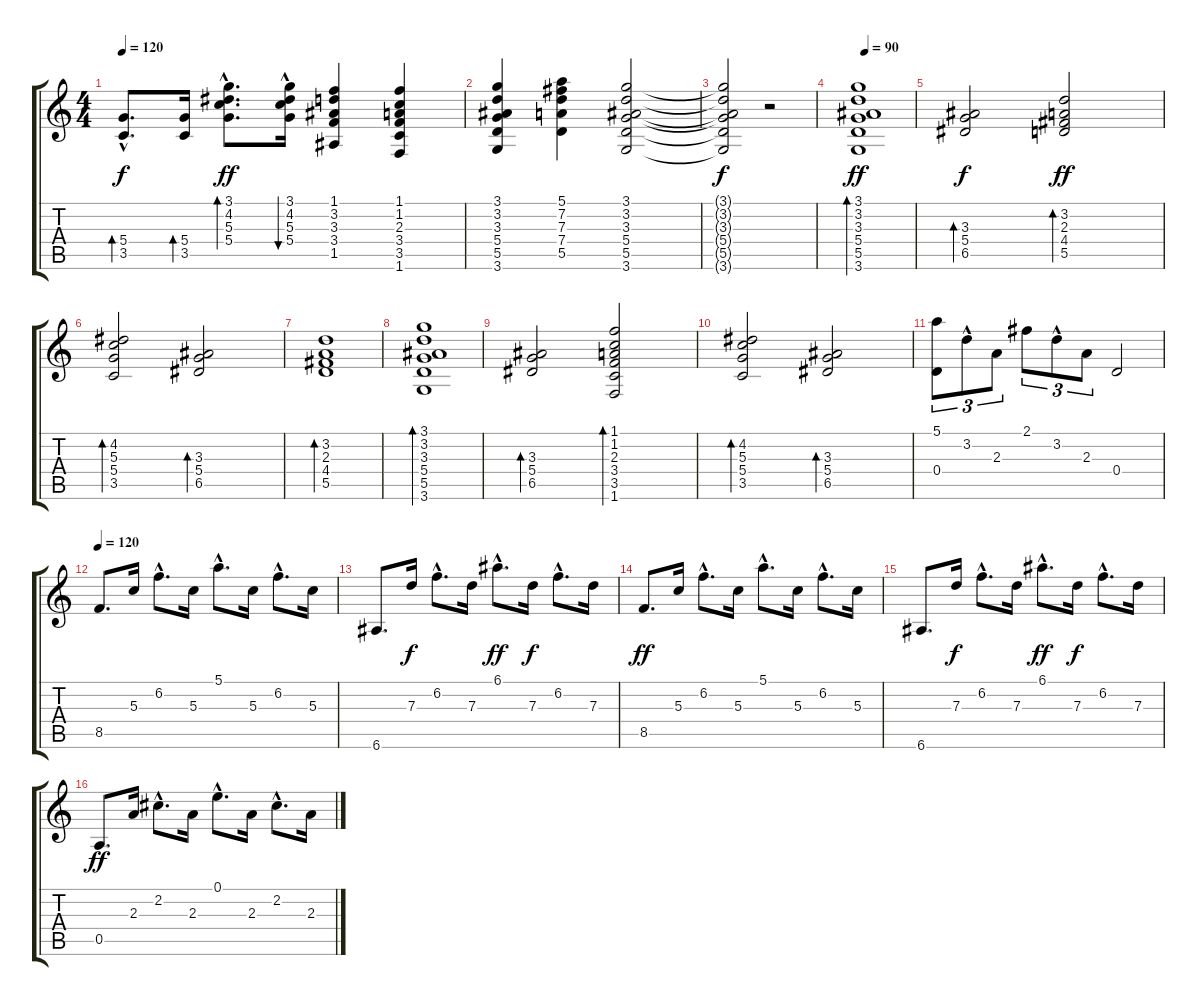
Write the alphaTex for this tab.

\track "" {instrument acousticguitarsteel}
\staff {score tabs}
\tuning (E4 B3 G3 D3 A2 E2) {hide}
\ts (4 4)
\tempo 120
\clef g2
\ks c
(5.4{hac} 3.5{hac}).8{d bd 120 dy f} (5.4 3.5).16{bd 120} (3.1{hac} 4.2{hac} 5.3{hac} 5.4{hac}).8{d bd 120 dy ff} (3.1 4.2 5.3{hac} 5.4{hac}).16{bu 120} (1.1 3.2 3.3 3.4 1.5).4 (1.1 1.2 2.3 3.4 3.5 1.6).4 |
(3.1 3.2 3.3 5.4 5.5 3.6).4 (5.1 7.2 7.3 7.4 5.5).4 (3.1 3.2 3.3 5.4 5.5 3.6).2 |
(3.1{t} 3.2{t} 3.3{t} 5.4{t} 5.5{t} 3.6{t}).2{dy f} r.2 |
\tempo 90
(3.1 3.2 3.3 5.4 5.5 3.6).1{bd 120 dy ff} |
(3.3 5.4 6.5).2{bd 120 dy f} (3.2 2.3 4.4 5.5).2{bd 120 dy ff} |
(4.2 5.3 5.4 3.5).2{bd 120} (3.3 5.4 6.5).2{bd 120} |
(3.2 2.3 4.4 5.5).1{bd 120} |
(3.1 3.2 3.3 5.4 5.5 3.6).1{bd 120} |
(3.3 5.4 6.5).2{bd 120} (1.1 1.2 2.3 3.4 3.5 1.6).2{bd 120} |
(4.2 5.3 5.4 3.5).2{bd 120} (3.3 5.4 6.5).2{bd 120} |
(5.1 0.4).8{tu (3 2)} 3.2{hac}.8{tu (3 2)} 2.3.8{tu (3 2)} 2.1.8{tu (3 2)} 3.2{hac}.8{tu (3 2)} 2.3.8{tu (3 2)} 0.4.2 |
\tempo 120
8.5.8{d} 5.3.16 6.2{hac}.8{d} 5.3.16 5.1{hac}.8{d} 5.3.16 6.2{hac}.8{d} 5.3.16 |
6.6.8{d} 7.3.16{dy f} 6.2{hac}.8{d} 7.3.16 6.1{hac}.8{d dy ff} 7.3.16{dy f} 6.2{hac}.8{d} 7.3.16 |
8.5.8{d dy ff} 5.3.16 6.2{hac}.8{d} 5.3.16 5.1{hac}.8{d} 5.3.16 6.2{hac}.8{d} 5.3.16 |
6.6.8{d} 7.3.16{dy f} 6.2{hac}.8{d} 7.3.16 6.1{hac}.8{d dy ff} 7.3.16{dy f} 6.2{hac}.8{d} 7.3.16 |
0.5.8{d dy ff} 2.3.16 2.2{hac}.8{d} 2.3.16 0.1{hac}.8{d} 2.3.16 2.2{hac}.8{d} 2.3.16
